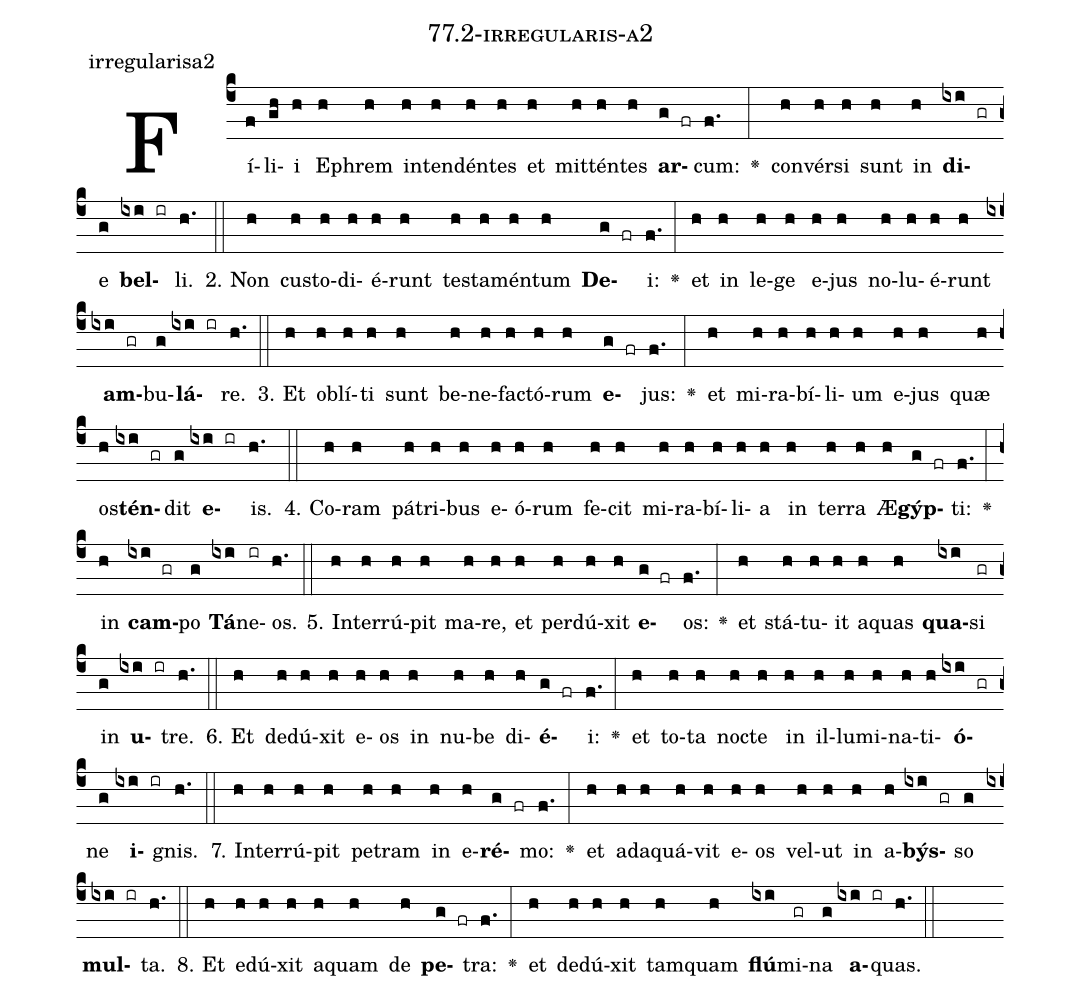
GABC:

name: 77.2-irregularis-a2;
annotation: irregularisa2;
%%
(c4)Fí(f)li(gh)i(h) E(h)phrem(h) in(h)ten(h)dén(h)tes(h) et(h) mit(h)tén(h)tes(h) <b>ar</b>(g fr)cum:(f.) <v>\greheightstar</v>(:) con(h)vér(h)si(h) sunt(h) in(h) <b>di</b>(ixi gr)e(g) <b>bel</b>(ixi ir)li.(h.) (::)
2. Non(h) cus(h)to(h)di(h)é(h)runt(h) tes(h)ta(h)mén(h)tum(h) <b>De</b>(g fr)i:(f.) <v>\greheightstar</v>(:) et(h) in(h) le(h)ge(h) e(h)jus(h) no(h)lu(h)é(h)runt(h) <b>am</b>(ixi gr)bu(g)<b>lá</b>(ixi ir)re.(h.) (::)
3. Et(h) ob(h)lí(h)ti(h) sunt(h) be(h)ne(h)fac(h)tó(h)rum(h) <b>e</b>(g fr)jus:(f.) <v>\greheightstar</v>(:) et(h) mi(h)ra(h)bí(h)li(h)um(h) e(h)jus(h) quæ(h) os(h)<b>tén</b>(ixi gr)dit(g) <b>e</b>(ixi ir)is.(h.) (::)
4. Co(h)ram(h) pá(h)tri(h)bus(h) e(h)ó(h)rum(h) fe(h)cit(h) mi(h)ra(h)bí(h)li(h)a(h) in(h) ter(h)ra(h) Æ(h)<b>gýp</b>(g fr)ti:(f.) <v>\greheightstar</v>(:) in(h) <b>cam</b>(ixi gr)po(g) <b>Tá</b>(ixi)ne(ir)os.(h.) (::)
5. In(h)ter(h)rú(h)pit(h) ma(h)re,(h) et(h) per(h)dú(h)xit(h) <b>e</b>(g fr)os:(f.) <v>\greheightstar</v>(:) et(h) stá(h)tu(h)it(h) a(h)quas(h) <b>qua</b>(ixi)si(gr) in(g) <b>u</b>(ixi ir)tre.(h.) (::)
6. Et(h) de(h)dú(h)xit(h) e(h)os(h) in(h) nu(h)be(h) di(h)<b>é</b>(g fr)i:(f.) <v>\greheightstar</v>(:) et(h) to(h)ta(h) noc(h)te(h) in(h) il(h)lu(h)mi(h)na(h)ti(h)<b>ó</b>(ixi gr)ne(g) <b>i</b>(ixi ir)gnis.(h.) (::)
7. In(h)ter(h)rú(h)pit(h) pe(h)tram(h) in(h) e(h)<b>ré</b>(g fr)mo:(f.) <v>\greheightstar</v>(:) et(h) ad(h)a(h)quá(h)vit(h) e(h)os(h) vel(h)ut(h) in(h) a(h)<b>býs</b>(ixi gr)so(g) <b>mul</b>(ixi ir)ta.(h.) (::)
8. Et(h) e(h)dú(h)xit(h) a(h)quam(h) de(h) <b>pe</b>(g fr)tra:(f.) <v>\greheightstar</v>(:) et(h) de(h)dú(h)xit(h) tam(h)quam(h) <b>flú</b>(ixi)mi(gr)na(g) <b>a</b>(ixi ir)quas.(h.) (::)
